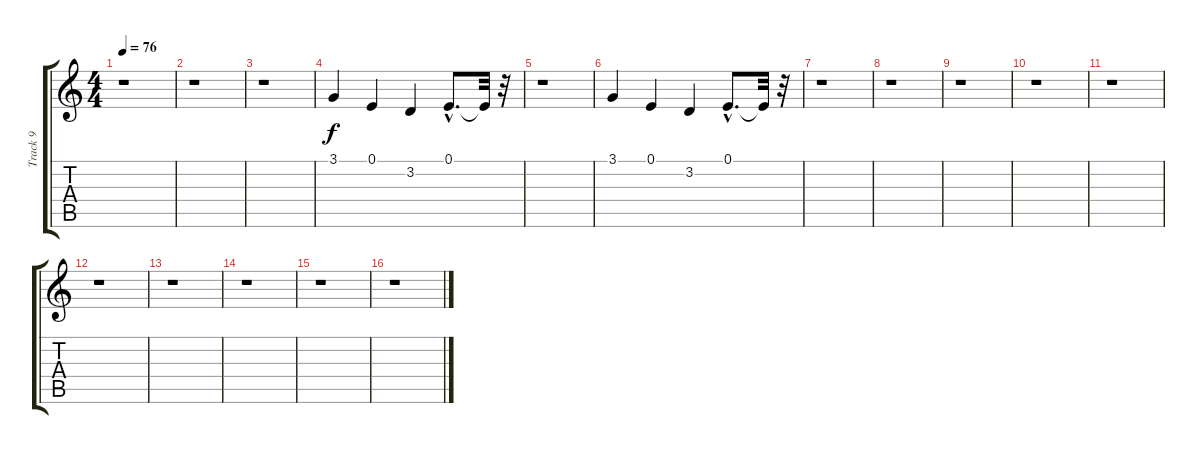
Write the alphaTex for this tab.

\track ("Track 9" "Track 9") {instrument choiraahs}
\staff {score tabs}
\tuning (E4 B3 G3 D3 A2 E2) {hide}
\ts (4 4)
\tempo 76
\clef g2
\ks c
r.1{dy f} |
r.1 |
r.1 |
3.1.4 0.1.4 3.2.4 0.1{hac}.8{d} 0.1{t}.32 r.32 |
r.1 |
3.1.4 0.1.4 3.2.4 0.1{hac}.8{d} 0.1{t}.32 r.32 |
r.1 |
r.1 |
r.1 |
r.1 |
r.1 |
r.1 |
r.1 |
r.1 |
r.1 |
r.1
